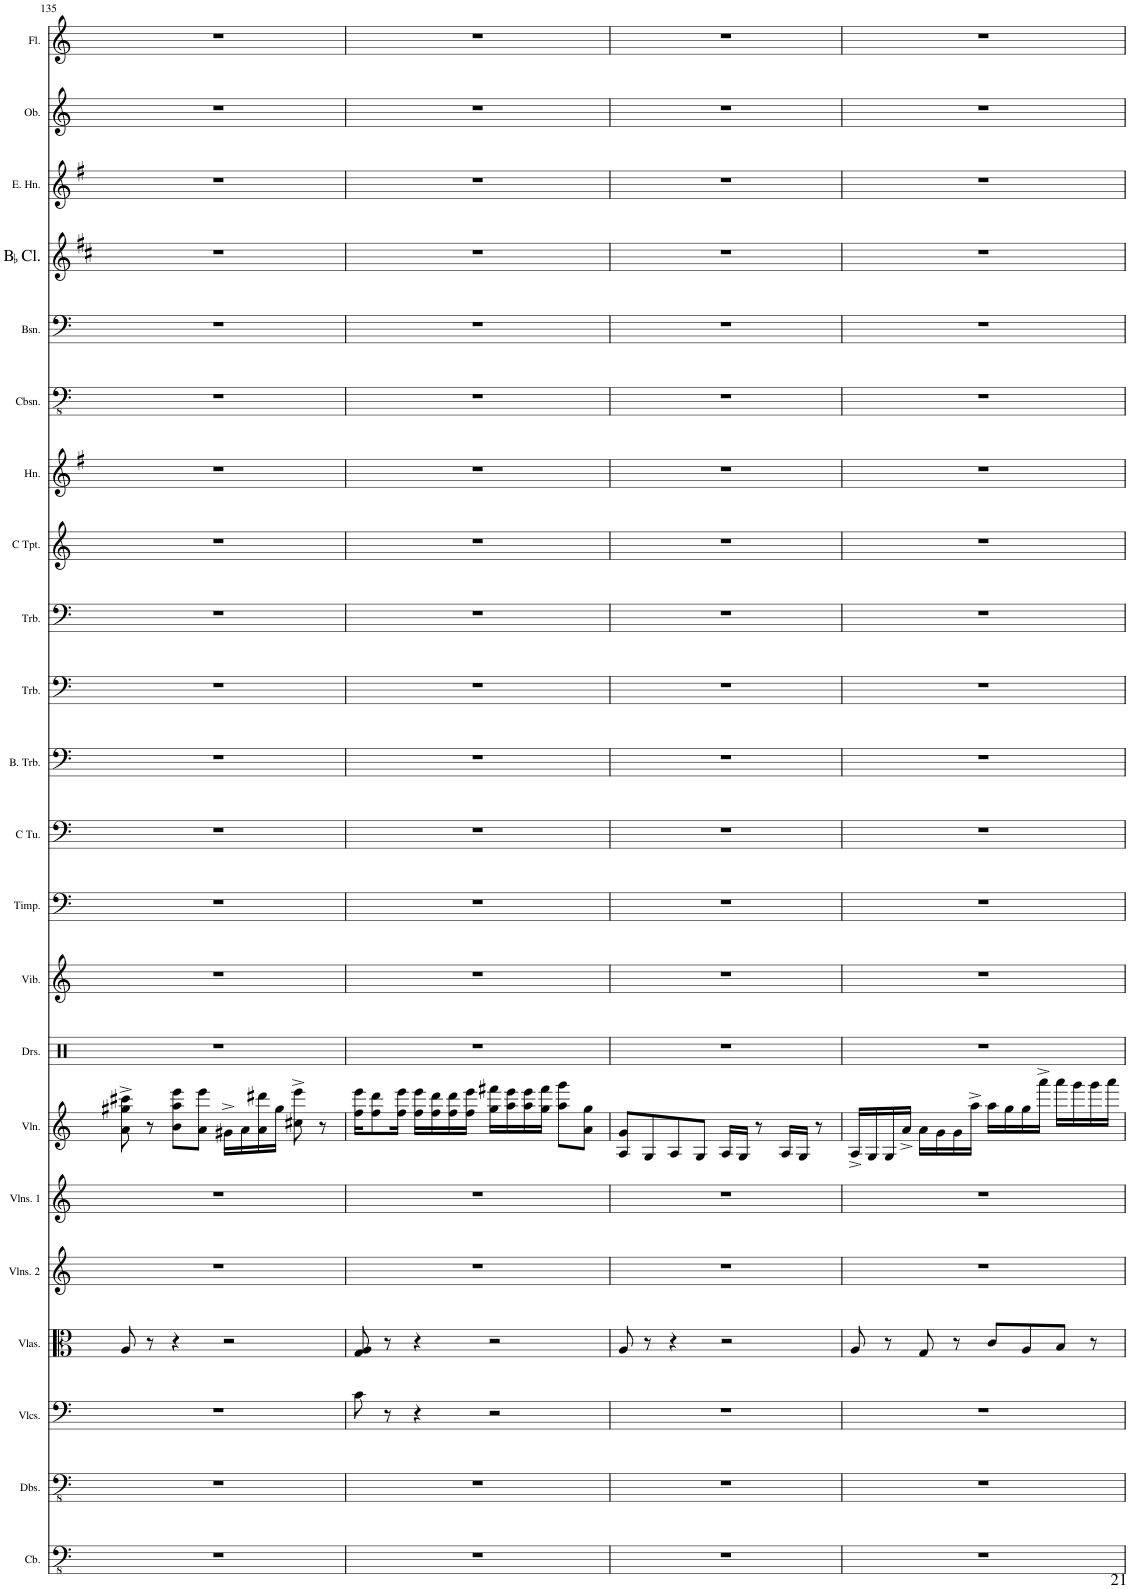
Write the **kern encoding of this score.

**kern	**kern	**kern	**kern	**kern	**kern	**kern	**kern	**kern	**kern	**kern	**kern	**kern	**kern	**kern	**kern	**kern	**kern	**kern	**kern	**kern	**kern
*part22	*part21	*part20	*part19	*part18	*part17	*part16	*part15	*part14	*part13	*part12	*part11	*part10	*part9	*part8	*part7	*part6	*part5	*part4	*part3	*part2	*part1
*staff22	*staff21	*staff20	*staff19	*staff18	*staff17	*staff16	*staff15	*staff14	*staff13	*staff12	*staff11	*staff10	*staff9	*staff8	*staff7	*staff6	*staff5	*staff4	*staff3	*staff2	*staff1
*I"Double Bass	*I"Double Basses	*I"Violoncellos	*I"Violas	*I"Violins 2	*I"Violins 1	*I"Violin	*I"Drumset	*I"Vibraphone	*I"Timpani	*I"C Tuba	*I"Bass Trombone	*I"Trombone	*I"Trombone	*I"C Trumpet	*I"Horn	*I"Contrabassoon	*I"Bassoon	*I"BaccidentalFlat Clarinet	*I"English Horn	*I"Oboe	*I"Flute
*	*I'Dbs.	*I'Vlcs.	*I'Vlas.	*I'Vlns. 2	*I'Vlns. 1	*I'Vln.	*I'Drs.	*I'Vib.	*I'Timp.	*I'C Tu.	*I'B. Trb.	*I'Trb.	*I'Trb.	*I'C Tpt.	*I'Hn.	*I'Cbsn.	*I'Bsn.	*I'BaccidentalFlat Cl.	*I'E. Hn.	*I'Ob.	*I'Fl.
!!LO:PB:g=z
*clefFv4	*clefFv4	*clefF4	*clefC3	*clefG2	*clefG2	*clefG2	*clefX	*clefG2	*clefF4	*clefF4	*clefF4	*clefF4	*clefF4	*clefG2	*clefG2	*clefFv4	*clefF4	*clefG2	*clefG2	*clefG2	*clefG2
*Trd7c12	*	*	*	*	*	*	*	*	*	*	*	*	*	*	*Trd4c7	*Trd7c12	*	*Trd1c2	*Trd4c7	*	*
*k[]	*k[]	*k[]	*k[]	*k[]	*k[]	*k[]	*k[]	*k[]	*k[]	*k[]	*k[]	*k[]	*k[]	*k[]	*k[f#]	*k[]	*k[]	*k[f#c#]	*k[f#]	*k[]	*k[]
*M4/4	*M4/4	*M4/4	*M4/4	*M4/4	*M4/4	*M5/4	*M4/4	*M4/4	*M4/4	*M4/4	*M4/4	*M4/4	*M4/4	*M4/4	*M4/4	*M4/4	*M4/4	*M4/4	*M4/4	*M4/4	*M4/4
*met(c)	*met(c)	*met(c)	*met(c)	*met(c)	*met(c)	*	*met(c)	*met(c)	*met(c)	*met(c)	*met(c)	*met(c)	*met(c)	*met(c)	*met(c)	*met(c)	*met(c)	*met(c)	*met(c)	*met(c)	*met(c)
=135	=135	=135	=135	=135	=135	=135	=135	=135	=135	=135	=135	=135	=135	=135	=135	=135	=135	=135	=135	=135	=135
1r	1r	1r	8A/	1r	1r	8a\^ 8gg#X\^ 8ccc#X\^	1r	1r	1r	1r	1r	1r	1r	1r	1r	1r	1r	1r	1r	1r	1r
.	.	.	8r	.	.	8r	.	.	.	.	.	.	.	.	.	.	.	.	.	.	.
.	.	.	4r	.	.	8b\ 8aa\ 8eee\L	.	.	.	.	.	.	.	.	.	.	.	.	.	.	.
.	.	.	.	.	.	8a\ 8eee\J	.	.	.	.	.	.	.	.	.	.	.	.	.	.	.
.	.	.	2r	.	.	16g#X^\LL	.	.	.	.	.	.	.	.	.	.	.	.	.	.	.
.	.	.	.	.	.	16a\	.	.	.	.	.	.	.	.	.	.	.	.	.	.	.
.	.	.	.	.	.	16a\ 16ddd#X\	.	.	.	.	.	.	.	.	.	.	.	.	.	.	.
.	.	.	.	.	.	16gg#\JJ	.	.	.	.	.	.	.	.	.	.	.	.	.	.	.
.	.	.	.	.	.	8cc#X\^ 8eee\^	.	.	.	.	.	.	.	.	.	.	.	.	.	.	.
.	.	.	.	.	.	8r	.	.	.	.	.	.	.	.	.	.	.	.	.	.	.
=136	=136	=136	=136	=136	=136	=136	=136	=136	=136	=136	=136	=136	=136	=136	=136	=136	=136	=136	=136	=136	=136
1r	1r	8c\	8G/ 8A/	1r	1r	16ff\ 16eee\KL	1r	1r	1r	1r	1r	1r	1r	1r	1r	1r	1r	1r	1r	1r	1r
.	.	.	.	.	.	8ff\ 8ddd\	.	.	.	.	.	.	.	.	.	.	.	.	.	.	.
.	.	8r	8r	.	.	.	.	.	.	.	.	.	.	.	.	.	.	.	.	.	.
.	.	.	.	.	.	16ff\ 16eee\Jk	.	.	.	.	.	.	.	.	.	.	.	.	.	.	.
.	.	4r	4r	.	.	16ff\ 16eee\LL	.	.	.	.	.	.	.	.	.	.	.	.	.	.	.
.	.	.	.	.	.	16ff\ 16ddd\	.	.	.	.	.	.	.	.	.	.	.	.	.	.	.
.	.	.	.	.	.	16ff\ 16ddd\	.	.	.	.	.	.	.	.	.	.	.	.	.	.	.
.	.	.	.	.	.	16ff\ 16eee\JJ	.	.	.	.	.	.	.	.	.	.	.	.	.	.	.
.	.	2r	2r	.	.	16gg\ 16fff#X\LL	.	.	.	.	.	.	.	.	.	.	.	.	.	.	.
.	.	.	.	.	.	16aa\ 16eee\	.	.	.	.	.	.	.	.	.	.	.	.	.	.	.
.	.	.	.	.	.	16aa\ 16eee\	.	.	.	.	.	.	.	.	.	.	.	.	.	.	.
.	.	.	.	.	.	16gg\ 16fff#\JJ	.	.	.	.	.	.	.	.	.	.	.	.	.	.	.
.	.	.	.	.	.	8aa\ 8ggg\L	.	.	.	.	.	.	.	.	.	.	.	.	.	.	.
.	.	.	.	.	.	8a\ 8gg\J	.	.	.	.	.	.	.	.	.	.	.	.	.	.	.
=137	=137	=137	=137	=137	=137	=137	=137	=137	=137	=137	=137	=137	=137	=137	=137	=137	=137	=137	=137	=137	=137
1r	1r	1r	8A/	1r	1r	8A/ 8g/L	1r	1r	1r	1r	1r	1r	1r	1r	1r	1r	1r	1r	1r	1r	1r
.	.	.	8r	.	.	8G/	.	.	.	.	.	.	.	.	.	.	.	.	.	.	.
.	.	.	4r	.	.	8A/	.	.	.	.	.	.	.	.	.	.	.	.	.	.	.
.	.	.	.	.	.	8G/J	.	.	.	.	.	.	.	.	.	.	.	.	.	.	.
.	.	.	2r	.	.	16A/LL	.	.	.	.	.	.	.	.	.	.	.	.	.	.	.
.	.	.	.	.	.	16G/JJ	.	.	.	.	.	.	.	.	.	.	.	.	.	.	.
.	.	.	.	.	.	8r	.	.	.	.	.	.	.	.	.	.	.	.	.	.	.
.	.	.	.	.	.	16A/LL	.	.	.	.	.	.	.	.	.	.	.	.	.	.	.
.	.	.	.	.	.	16G/JJ	.	.	.	.	.	.	.	.	.	.	.	.	.	.	.
.	.	.	.	.	.	8r	.	.	.	.	.	.	.	.	.	.	.	.	.	.	.
=138	=138	=138	=138	=138	=138	=138	=138	=138	=138	=138	=138	=138	=138	=138	=138	=138	=138	=138	=138	=138	=138
1r	1r	1r	8A/	1r	1r	16A^/LL	1r	1r	1r	1r	1r	1r	1r	1r	1r	1r	1r	1r	1r	1r	1r
.	.	.	.	.	.	16G/	.	.	.	.	.	.	.	.	.	.	.	.	.	.	.
.	.	.	8r	.	.	16G/	.	.	.	.	.	.	.	.	.	.	.	.	.	.	.
.	.	.	.	.	.	16a^/JJ	.	.	.	.	.	.	.	.	.	.	.	.	.	.	.
.	.	.	8G/	.	.	16a\LL	.	.	.	.	.	.	.	.	.	.	.	.	.	.	.
.	.	.	.	.	.	16g\	.	.	.	.	.	.	.	.	.	.	.	.	.	.	.
.	.	.	8r	.	.	16g\	.	.	.	.	.	.	.	.	.	.	.	.	.	.	.
.	.	.	.	.	.	16aa^\JJ	.	.	.	.	.	.	.	.	.	.	.	.	.	.	.
.	.	.	8c/L	.	.	16aa\LL	.	.	.	.	.	.	.	.	.	.	.	.	.	.	.
.	.	.	.	.	.	16gg\	.	.	.	.	.	.	.	.	.	.	.	.	.	.	.
.	.	.	8A/	.	.	16gg\	.	.	.	.	.	.	.	.	.	.	.	.	.	.	.
.	.	.	.	.	.	16aaa^\JJ	.	.	.	.	.	.	.	.	.	.	.	.	.	.	.
.	.	.	8B/J	.	.	16aaa\LL	.	.	.	.	.	.	.	.	.	.	.	.	.	.	.
.	.	.	.	.	.	16ggg\	.	.	.	.	.	.	.	.	.	.	.	.	.	.	.
.	.	.	8r	.	.	16ggg\	.	.	.	.	.	.	.	.	.	.	.	.	.	.	.
.	.	.	.	.	.	16aaa\JJ	.	.	.	.	.	.	.	.	.	.	.	.	.	.	.
=	=	=	=	=	=	=	=	=	=	=	=	=	=	=	=	=	=	=	=	=	=
*-	*-	*-	*-	*-	*-	*-	*-	*-	*-	*-	*-	*-	*-	*-	*-	*-	*-	*-	*-	*-	*-
